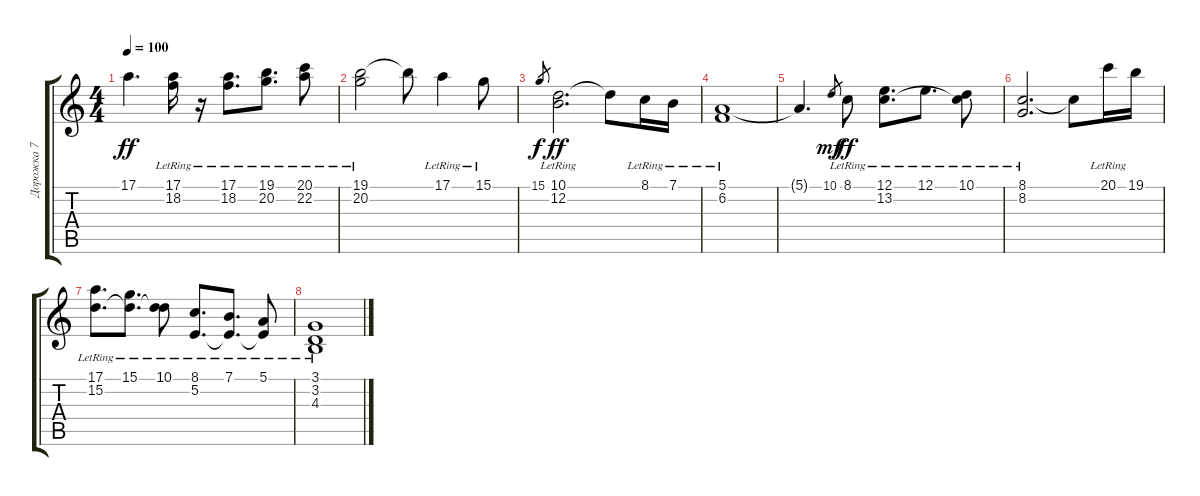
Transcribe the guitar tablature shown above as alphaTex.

\track ("Дорожка 7" "Дорожка 7") {instrument acousticgrandpiano}
\staff {score tabs}
\tuning (E4 B3 G3 D3 A2 E2) {hide}
\ts (4 4)
\tempo 100
\clef g2
\ks c
17.1{t}.4{d dy ff} (17.1{lr} 18.2{lr}).16 r.16 (17.1{lr} 18.2{lr}).8{d} (19.1{lr} 20.2{lr}).8{d} (20.1{lr} 22.2{lr}).8 |
(19.1{lr} 20.2{lr}).2{volume 13} 19.1{t}.8 17.1{lr}.4 15.1{lr}.8 |
15.1.8{gr dy f} (10.1{lr} 12.2{lr}).2{d dy ff} 10.1{t}.8 8.1{lr}.16 7.1{lr}.16 |
(5.1{lr} 6.2{lr}).1 |
5.1{t}.4{d} 10.1.8{gr dy mf} 8.1{lr}.8{dy ff} (12.1{lr} 13.2{lr}).8{d} 12.1{lr}.8{d} (10.1{lr} 13.2{t}).8 |
(8.1{lr} 8.2{lr}).2{d} 8.1{t}.8 20.1{lr}.16 19.1{lr}.16 |
(17.1{lr} 15.2{lr}).8{d} (15.1{lr} 15.2{t}).8{d} (10.1{lr} 15.2{t}).8 (8.1{lr} 5.2{lr}).8{d} (7.1{lr} 5.2{t}).8{d} (5.1{lr} 5.2{t}).8 |
(3.1{lr} 3.2{lr} 4.3{lr}).1
